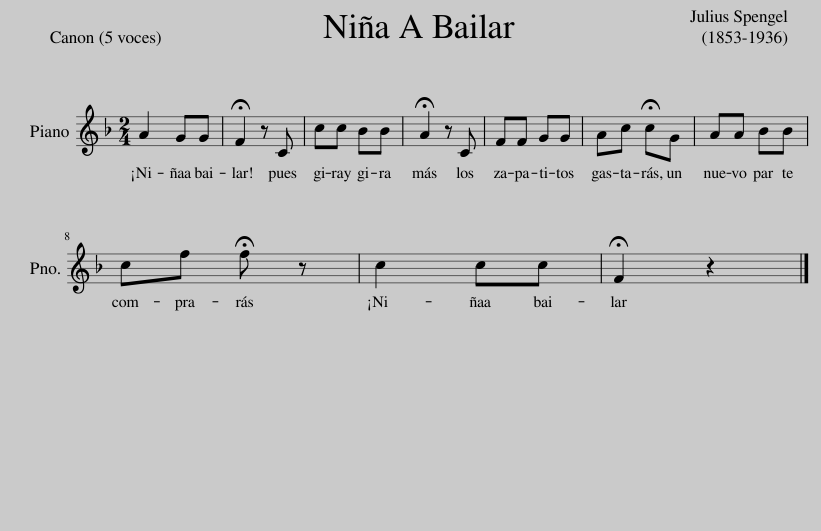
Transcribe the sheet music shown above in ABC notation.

X:1
L:1/8
M:2/4
I:linebreak $
K:F
V:1 treble
V:1
 A2 GG | !fermata!F2 z C | cc BB | !fermata!A2 z C | FF GG | %5
 Ac !fermata!cG | AA BB |$ cf !fermata!f z | c2 cc | !fermata!F2 z2 |] %10
